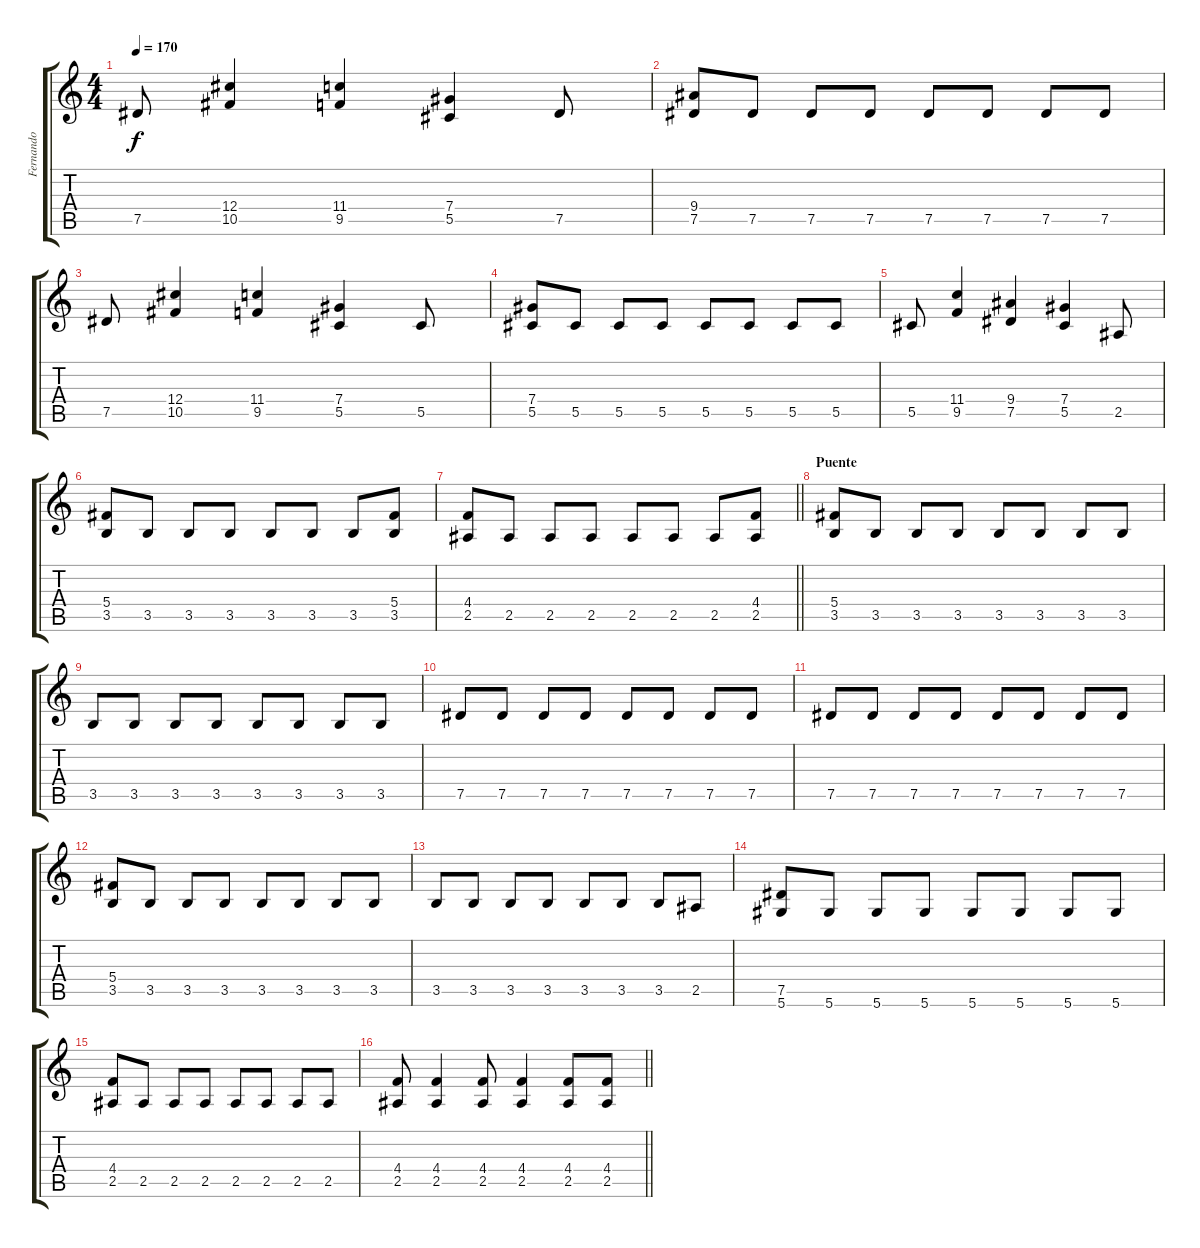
\track ("Fernando" "Fernando") {instrument distortionguitar}
\staff {score tabs}
\tuning (Eb4 Bb3 Gb3 Db3 Ab2 Eb2) {hide}
\ts (4 4)
\tempo 170
\clef g2
\ks c
7.5.8{dy f} (12.4 10.5).4 (11.4 9.5).4 (7.4 5.5).4 7.5.8 |
(9.4 7.5).8 7.5.8 7.5.8 7.5.8 7.5.8 7.5.8 7.5.8 7.5.8 |
7.5.8 (12.4 10.5).4 (11.4 9.5).4 (7.4 5.5).4 5.5.8 |
(7.4 5.5).8 5.5.8 5.5.8 5.5.8 5.5.8 5.5.8 5.5.8 5.5.8 |
5.5.8 (11.4 9.5).4 (9.4 7.5).4 (7.4 5.5).4 2.5.8 |
(5.4 3.5).8 3.5.8 3.5.8 3.5.8 3.5.8 3.5.8 3.5.8 (5.4 3.5).8 |
\barLineRight lightlight
(4.4 2.5).8 2.5.8 2.5.8 2.5.8 2.5.8 2.5.8 2.5.8 (4.4 2.5).8 |
\section ("" "Puente")
(5.4 3.5).8 3.5.8 3.5.8 3.5.8 3.5.8 3.5.8 3.5.8 3.5.8 |
3.5.8 3.5.8 3.5.8 3.5.8 3.5.8 3.5.8 3.5.8 3.5.8 |
7.5.8 7.5.8 7.5.8 7.5.8 7.5.8 7.5.8 7.5.8 7.5.8 |
7.5.8 7.5.8 7.5.8 7.5.8 7.5.8 7.5.8 7.5.8 7.5.8 |
(5.4 3.5).8 3.5.8 3.5.8 3.5.8 3.5.8 3.5.8 3.5.8 3.5.8 |
3.5.8 3.5.8 3.5.8 3.5.8 3.5.8 3.5.8 3.5.8 2.5.8 |
(7.5 5.6).8 5.6.8 5.6.8 5.6.8 5.6.8 5.6.8 5.6.8 5.6.8 |
(4.4 2.5).8 2.5.8 2.5.8 2.5.8 2.5.8 2.5.8 2.5.8 2.5.8 |
\barLineRight lightlight
(4.4 2.5).8 (4.4 2.5).4 (4.4 2.5).8 (4.4 2.5).4 (4.4 2.5).8 (4.4 2.5).8
